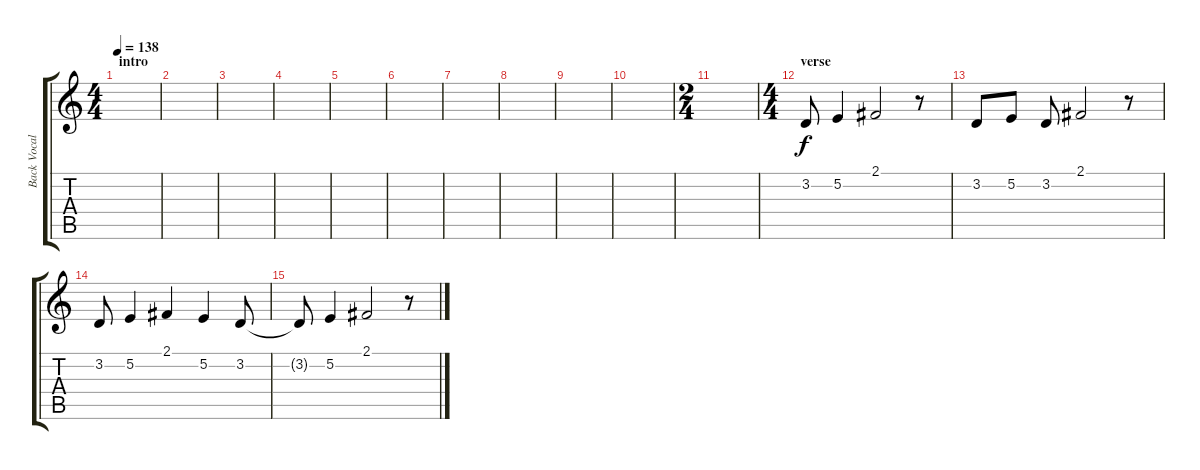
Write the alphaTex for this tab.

\track ("Back Vocals" "Back Vocal") {instrument tenorsax}
\staff {score tabs}
\tuning (E4 B3 G3 D3 A2 E2) {hide}
\ts (4 4)
\section ("" "intro")
\tempo 138
\clef g2
\ks c
|
|
|
|
|
|
|
|
|
|
\ts (2 4)
|
\ts (4 4)
\section ("" "verse")
3.2.8 5.2.4 2.1.2 r.8 |
3.2.8 5.2.8 3.2.8 2.1.2 r.8 |
3.2.8 5.2.4 2.1.4 5.2.4 3.2.8 |
3.2{t}.8 5.2.4 2.1.2 r.8
